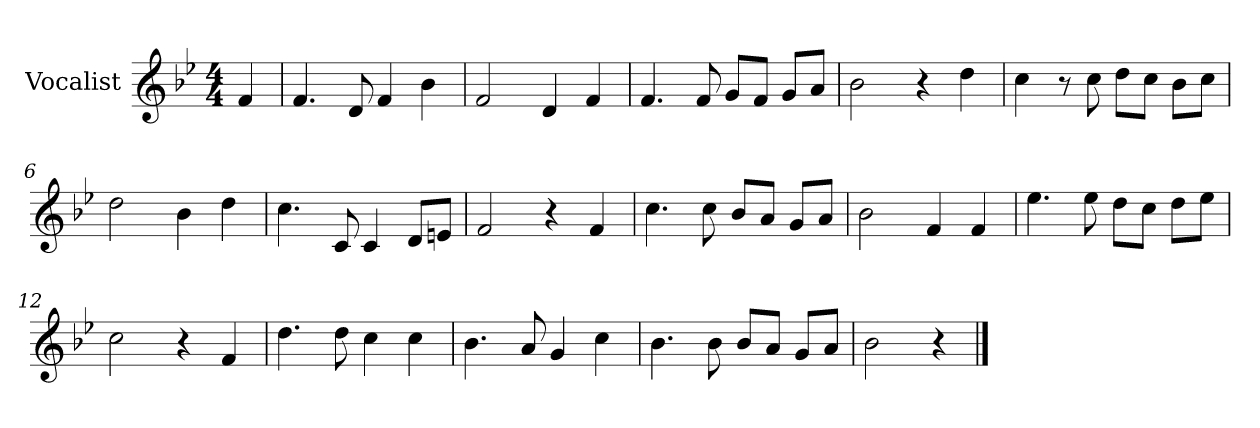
**kern
*part1
*staff1
*I"Vocalist
*k[b-e-]
*B-:
*M4/4
=
4f
=1
4.f
8d
4f
4b-
=2
2f
4d
4f
=3
4.f
8f
8gL
8fJ
8gL
8aJ
=4
2b-
4r
4dd
=5
4cc
8r
8cc
8ddL
8ccJ
8b-L
8ccJ
=6
2dd
4b-
4dd
=7
4.cc
8c
4c
8dL
8enJ
=8
2f
4r
4f
=9
4.cc
8cc
8b-L
8aJ
8gL
8aJ
=10
2b-
4f
4f
=11
4.ee-
8ee-
8ddL
8ccJ
8ddL
8ee-J
=12
2cc
4r
4f
=13
4.dd
8dd
4cc
4cc
=14
4.b-
8a
4g
4cc
=15
4.b-
8b-
8b-L
8aJ
8gL
8aJ
=16
2b-
4r
==
*-
